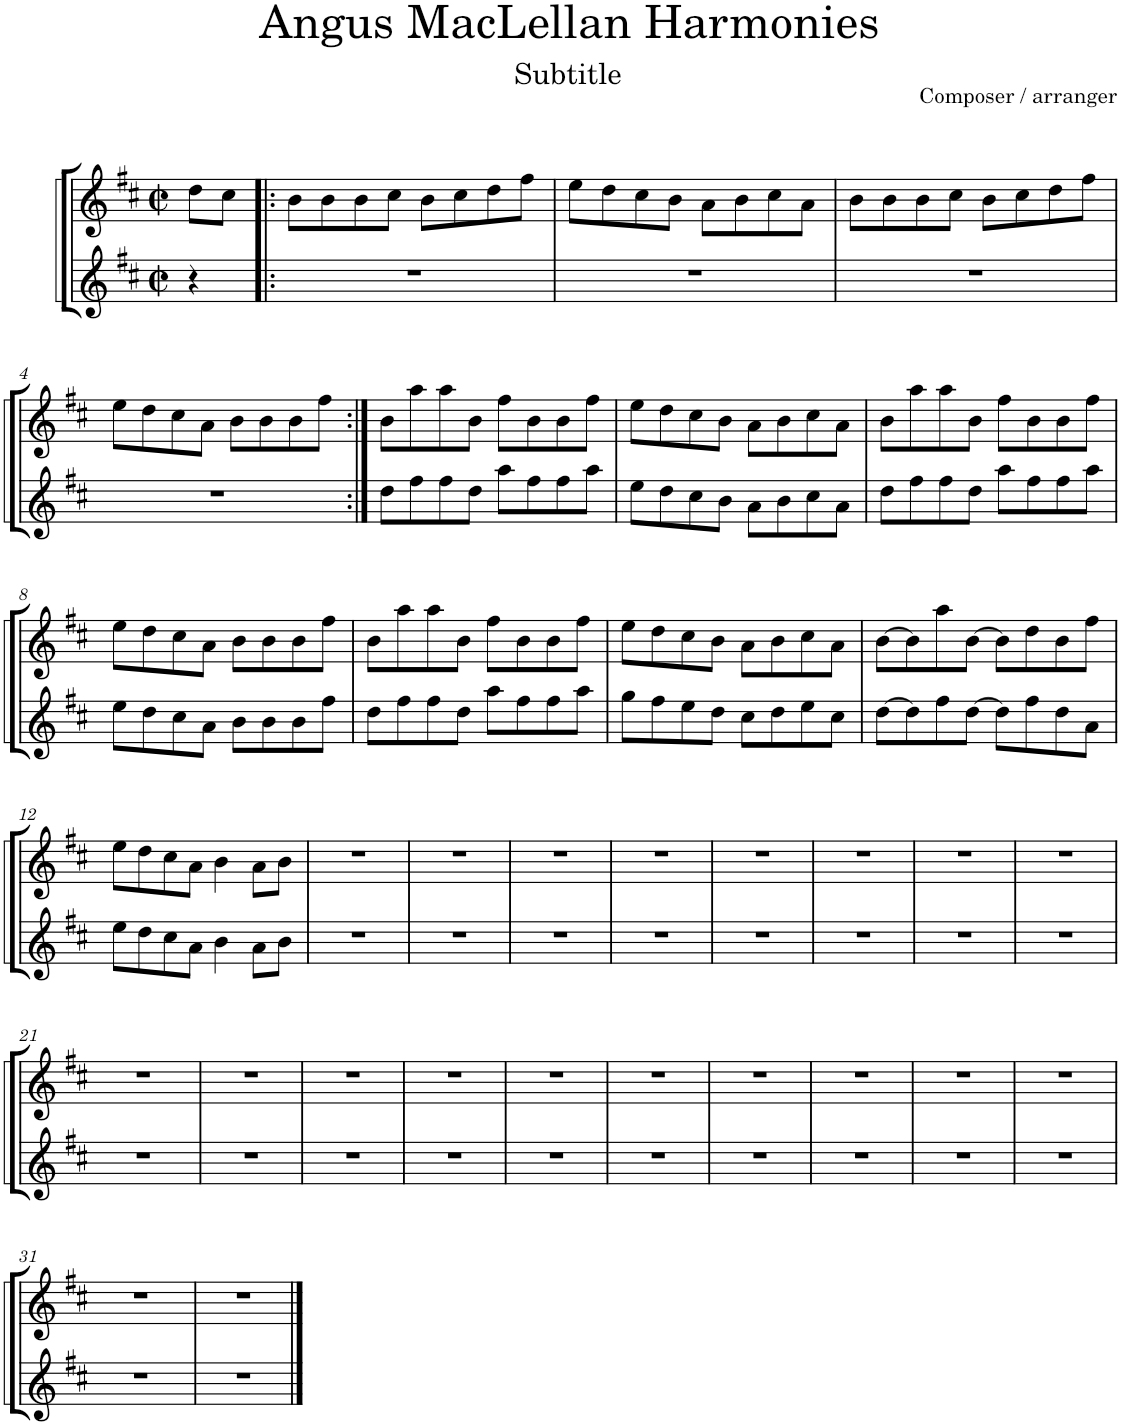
**kern	**kern
*part2	*part1
*staff2	*staff1
*I"Oboe 2	*I"Oboe 1
*I'Ob	*I'Ob
*clefG2	*clefG2
*k[f#c#]	*k[f#c#]
*M2/2	*M2/2
*met(c|)	*met(c|)
=	=
4r	8dd\L
.	8cc#\J
=1!|:	=1!|:
1r	8b\L
.	8b\
.	8b\
.	8cc#\J
.	8b\L
.	8cc#\
.	8dd\
.	8ff#\J
=2	=2
1r	8ee\L
.	8dd\
.	8cc#\
.	8b\J
.	8a\L
.	8b\
.	8cc#\
.	8a\J
=3	=3
1r	8b\L
.	8b\
.	8b\
.	8cc#\J
.	8b\L
.	8cc#\
.	8dd\
.	8ff#\J
!!LO:LB:g=z
=4	=4
1r	8ee\L
.	8dd\
.	8cc#\
.	8a\J
.	8b\L
.	8b\
.	8b\
.	8ff#\J
=5:|!	=5:|!
8dd\L	8b\L
8ff#\	8aa\
8ff#\	8aa\
8dd\J	8b\J
8aa\L	8ff#\L
8ff#\	8b\
8ff#\	8b\
8aa\J	8ff#\J
=6	=6
8ee\L	8ee\L
8dd\	8dd\
8cc#\	8cc#\
8b\J	8b\J
8a\L	8a\L
8b\	8b\
8cc#\	8cc#\
8a\J	8a\J
=7	=7
8dd\L	8b\L
8ff#\	8aa\
8ff#\	8aa\
8dd\J	8b\J
8aa\L	8ff#\L
8ff#\	8b\
8ff#\	8b\
8aa\J	8ff#\J
!!LO:LB:g=z
=8	=8
8ee\L	8ee\L
8dd\	8dd\
8cc#\	8cc#\
8a\J	8a\J
8b\L	8b\L
8b\	8b\
8b\	8b\
8ff#\J	8ff#\J
=9	=9
8dd\L	8b\L
8ff#\	8aa\
8ff#\	8aa\
8dd\J	8b\J
8aa\L	8ff#\L
8ff#\	8b\
8ff#\	8b\
8aa\J	8ff#\J
=10	=10
8gg\L	8ee\L
8ff#\	8dd\
8ee\	8cc#\
8dd\J	8b\J
8cc#\L	8a\L
8dd\	8b\
8ee\	8cc#\
8cc#\J	8a\J
=11	=11
[8dd\L	[8b\L
8dd\]	8b\]
8ff#\	8aa\
[8dd\J	[8b\J
8dd\L]	8b\L]
8ff#\	8dd\
8dd\	8b\
8a\J	8ff#\J
!!LO:LB:g=z
=12	=12
8ee\L	8ee\L
8dd\	8dd\
8cc#\	8cc#\
8a\J	8a\J
4b\	4b\
8a\L	8a\L
8b\J	8b\J
=13	=13
1r	1r
=14	=14
1r	1r
=15	=15
1r	1r
=16	=16
1r	1r
=17	=17
1r	1r
=18	=18
1r	1r
=19	=19
1r	1r
=20	=20
1r	1r
!!LO:LB:g=z
=21	=21
1r	1r
=22	=22
1r	1r
=23	=23
1r	1r
=24	=24
1r	1r
=25	=25
1r	1r
=26	=26
1r	1r
=27	=27
1r	1r
=28	=28
1r	1r
=29	=29
1r	1r
=30	=30
1r	1r
!!LO:LB:g=z
=31	=31
1r	1r
=32	=32
1r	1r
==	==
*-	*-
